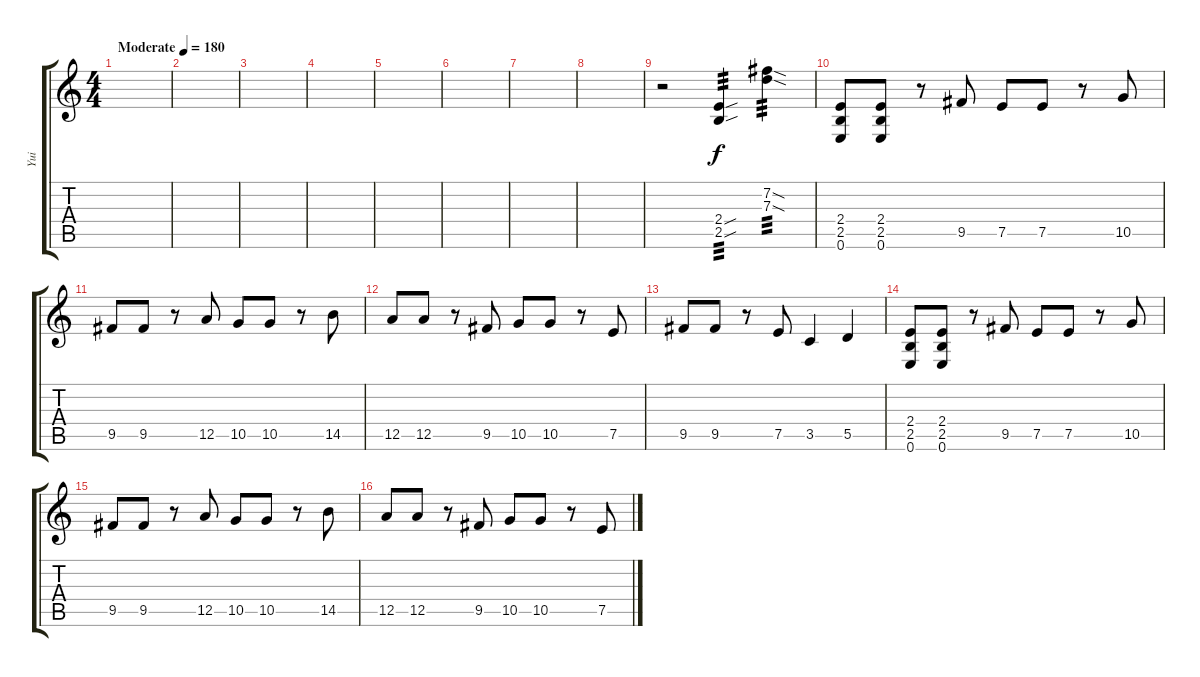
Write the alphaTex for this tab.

\track ("Yui" "Yui") {instrument distortionguitar}
\staff {score tabs}
\tuning (E4 B3 G3 D3 A2 E2) {hide}
\ts (4 4)
\tempo (180 "Moderate")
\clef g2
\ks c
|
|
|
|
|
|
|
|
r.2 (2.4{sou} 2.5{sou}).4{tp 3} (7.2{sod} 7.3{sod}).4{tp 3} |
(2.4 2.5 0.6).8 (2.4 2.5 0.6).8 r.8 9.5.8 7.5.8 7.5.8 r.8 10.5.8 |
9.5.8 9.5.8 r.8 12.5.8 10.5.8 10.5.8 r.8 14.5.8 |
12.5.8 12.5.8 r.8 9.5.8 10.5.8 10.5.8 r.8 7.5.8 |
9.5.8 9.5.8 r.8 7.5.8 3.5.4 5.5.4 |
(2.4 2.5 0.6).8 (2.4 2.5 0.6).8 r.8 9.5.8 7.5.8 7.5.8 r.8 10.5.8 |
9.5.8 9.5.8 r.8 12.5.8 10.5.8 10.5.8 r.8 14.5.8 |
12.5.8 12.5.8 r.8 9.5.8 10.5.8 10.5.8 r.8 7.5.8
